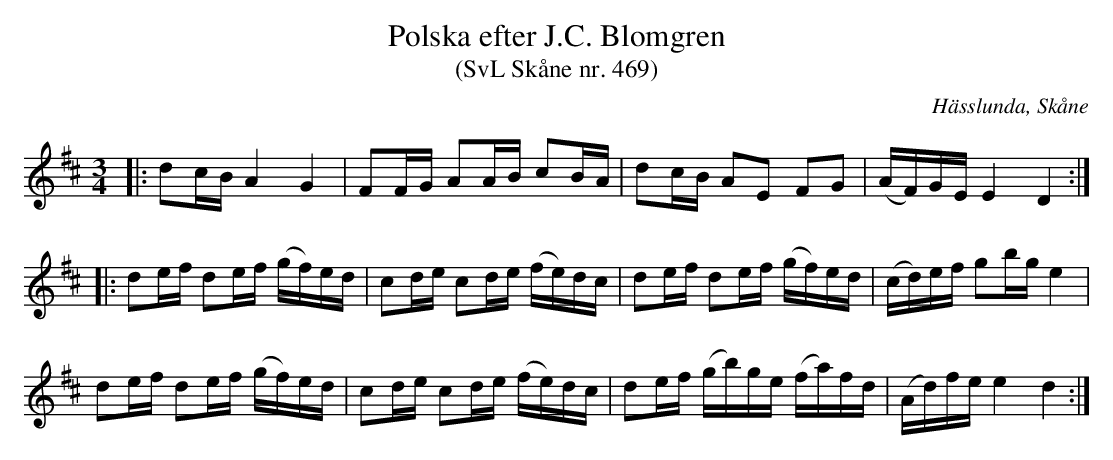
X:1
T:Polska efter J.C. Blomgren
T:(SvL Skåne nr. 469)
O:Hässlunda, Skåne
M:3/4
L:1/16
K:D
|: d2cB A4 G4 | F2FG A2AB c2BA | d2cB A2E2 F2G2 | (AF)GE E4 D4 :|
|: d2ef d2ef (gf)ed | c2de c2de (fe)dc | d2ef d2ef (gf)ed | (cd)ef g2bg e4 |
d2ef d2ef (gf)ed | c2de c2de (fe)dc | d2ef (gb)ge (fa)fd | (Ad)fe e4 d4 :|
